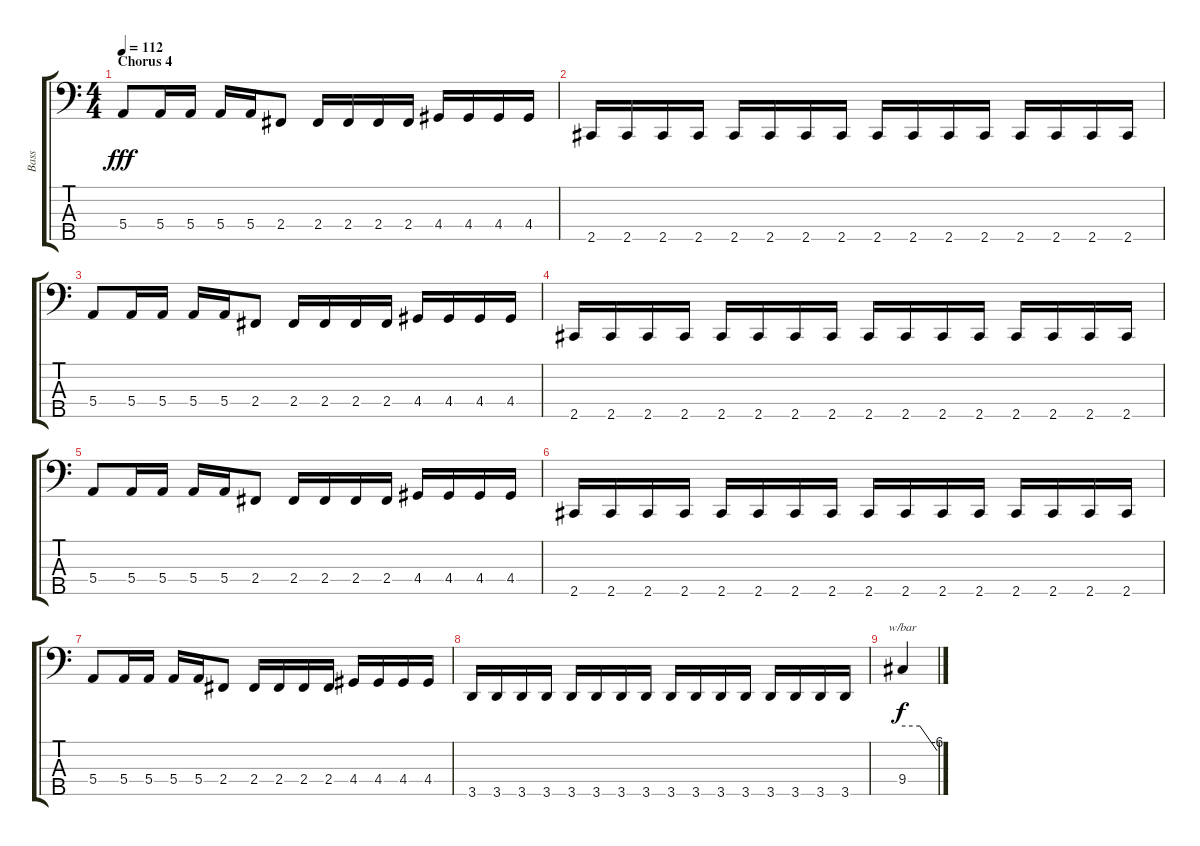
\track ("Bass" "Bass") {instrument electricbassfinger}
\staff {score tabs}
\tuning (G2 D2 A1 E1 B0) {hide}
\ts (4 4)
\section ("" "Chorus 4")
\tempo 112
\clef f4
\ks c
5.4.8{dy fff} 5.4.16 5.4.16 5.4.16 5.4.16 2.4.8 2.4.16 2.4.16 2.4.16 2.4.16 4.4.16 4.4.16 4.4.16 4.4.16 |
2.5.16 2.5.16 2.5.16 2.5.16 2.5.16 2.5.16 2.5.16 2.5.16 2.5.16 2.5.16 2.5.16 2.5.16 2.5.16 2.5.16 2.5.16 2.5.16 |
5.4.8 5.4.16 5.4.16 5.4.16 5.4.16 2.4.8 2.4.16 2.4.16 2.4.16 2.4.16 4.4.16 4.4.16 4.4.16 4.4.16 |
2.5.16 2.5.16 2.5.16 2.5.16 2.5.16 2.5.16 2.5.16 2.5.16 2.5.16 2.5.16 2.5.16 2.5.16 2.5.16 2.5.16 2.5.16 2.5.16 |
5.4.8 5.4.16 5.4.16 5.4.16 5.4.16 2.4.8 2.4.16 2.4.16 2.4.16 2.4.16 4.4.16 4.4.16 4.4.16 4.4.16 |
2.5.16 2.5.16 2.5.16 2.5.16 2.5.16 2.5.16 2.5.16 2.5.16 2.5.16 2.5.16 2.5.16 2.5.16 2.5.16 2.5.16 2.5.16 2.5.16 |
5.4.8 5.4.16 5.4.16 5.4.16 5.4.16 2.4.8 2.4.16 2.4.16 2.4.16 2.4.16 4.4.16 4.4.16 4.4.16 4.4.16 |
3.5.16 3.5.16 3.5.16 3.5.16 3.5.16 3.5.16 3.5.16 3.5.16 3.5.16 3.5.16 3.5.16 3.5.16 3.5.16 3.5.16 3.5.16 3.5.16 |
9.4.4{tbe (custom default 0 0 30 0 60 -24) dy f}
